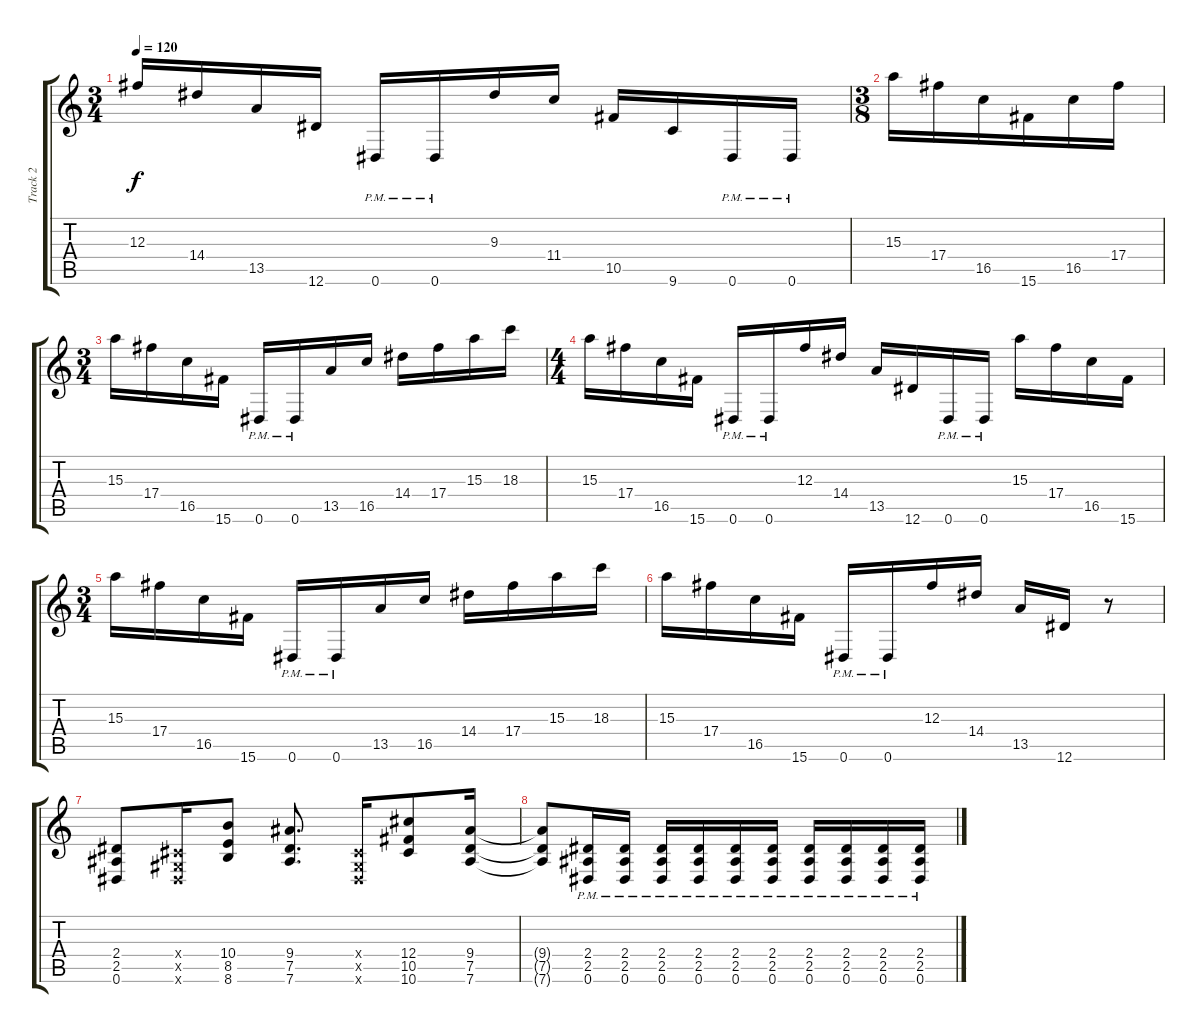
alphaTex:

\track ("Track 2" "Track 2") {instrument distortionguitar}
\staff {score tabs}
\tuning (Eb4 Bb3 Gb3 Db3 Ab2 Eb2) {hide}
\ts (3 4)
\tempo 120
\clef g2
\ks c
12.3.16{dy f} 14.4.16 13.5.16 12.6.16 0.6{pm}.16 0.6{pm}.16 9.3.16 11.4.16 10.5.16 9.6.16 0.6{pm}.16 0.6{pm}.16 |
\ts (3 8)
15.3.16 17.4.16 16.5.16 15.6.16 16.5.16 17.4.16 |
\ts (3 4)
15.3.16 17.4.16 16.5.16 15.6.16 0.6{pm}.16 0.6{pm}.16 13.5.16 16.5.16 14.4.16 17.4.16 15.3.16 18.3.16 |
\ts (4 4)
15.3.16 17.4.16 16.5.16 15.6.16 0.6{pm}.16 0.6{pm}.16 12.3.16 14.4.16 13.5.16 12.6.16 0.6{pm}.16 0.6{pm}.16 15.3.16 17.4.16 16.5.16 15.6.16 |
\ts (3 4)
15.3.16 17.4.16 16.5.16 15.6.16 0.6{pm}.16 0.6{pm}.16 13.5.16 16.5.16 14.4.16 17.4.16 15.3.16 18.3.16 |
15.3.16 17.4.16 16.5.16 15.6.16 0.6{pm}.16 0.6{pm}.16 12.3.16 14.4.16 13.5.16 12.6.16 r.8 |
(2.4 2.5 0.6).8 (0.4{x} 0.5{x} 0.6{x}).16 (10.4 8.5 8.6).8 (9.4 7.5 7.6).8{d} (0.4{x} 0.5{x} 0.6{x}).16 (12.4 10.5 10.6).8 (9.4 7.5 7.6).16 |
(9.4{t} 7.5{t} 7.6{t}).8 (2.4{pm} 2.5{pm} 0.6{pm}).16 (2.4{pm} 2.5{pm} 0.6{pm}).16 (2.4{pm} 2.5{pm} 0.6{pm}).16 (2.4{pm} 2.5{pm} 0.6{pm}).16 (2.4{pm} 2.5{pm} 0.6{pm}).16 (2.4{pm} 2.5{pm} 0.6{pm}).16 (2.4{pm} 2.5{pm} 0.6{pm}).16 (2.4{pm} 2.5{pm} 0.6{pm}).16 (2.4{pm} 2.5{pm} 0.6{pm}).16 (2.4{pm} 2.5{pm} 0.6{pm}).16
